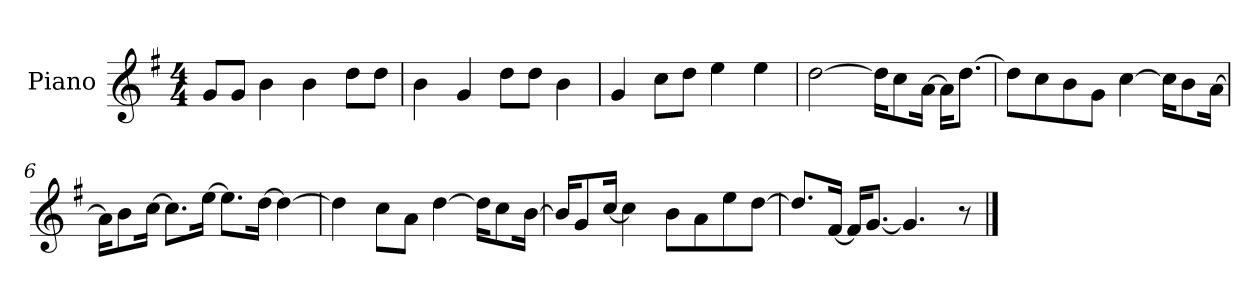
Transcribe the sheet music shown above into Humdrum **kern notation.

**kern
*part1
*staff1
*I"Piano
*I'P-no
*clefG2
*k[f#]
*M4/4
*MM90
=1
8g/L
8g/J
4b\
4b\
8dd\L
8dd\J
=2
4b\
4g/
8dd\L
8dd\J
4b\
=3
4g/
8cc\L
8dd\J
4ee\
4ee\
=4
[2dd\
16dd\KL]
8cc\
[16a\Jk
16a\KL]
[8.dd\J
=5
8dd\L]
8cc\
8b\
8g\J
[4cc\
16cc\KL]
8b\
[16a\Jk
!!LO:LB:g=z
=6
16a\KL]
8b\
[16cc\Jk
8.cc\L]
[16ee\Jk
8.ee\L]
[16dd\Jk
4dd\_
=7
4dd\]
8cc\L
8a\J
[4dd\
16dd\KL]
8cc\
[16b\Jk
=8
16b/KL]
8g/
[16cc/Jk
4cc\]
8b\L
8a\
8ee\
[8dd\J
=9
8.dd/L]
[16f#/Jk
16f#/KL]
[8.g/J
4.g/]
8r
==
*-
